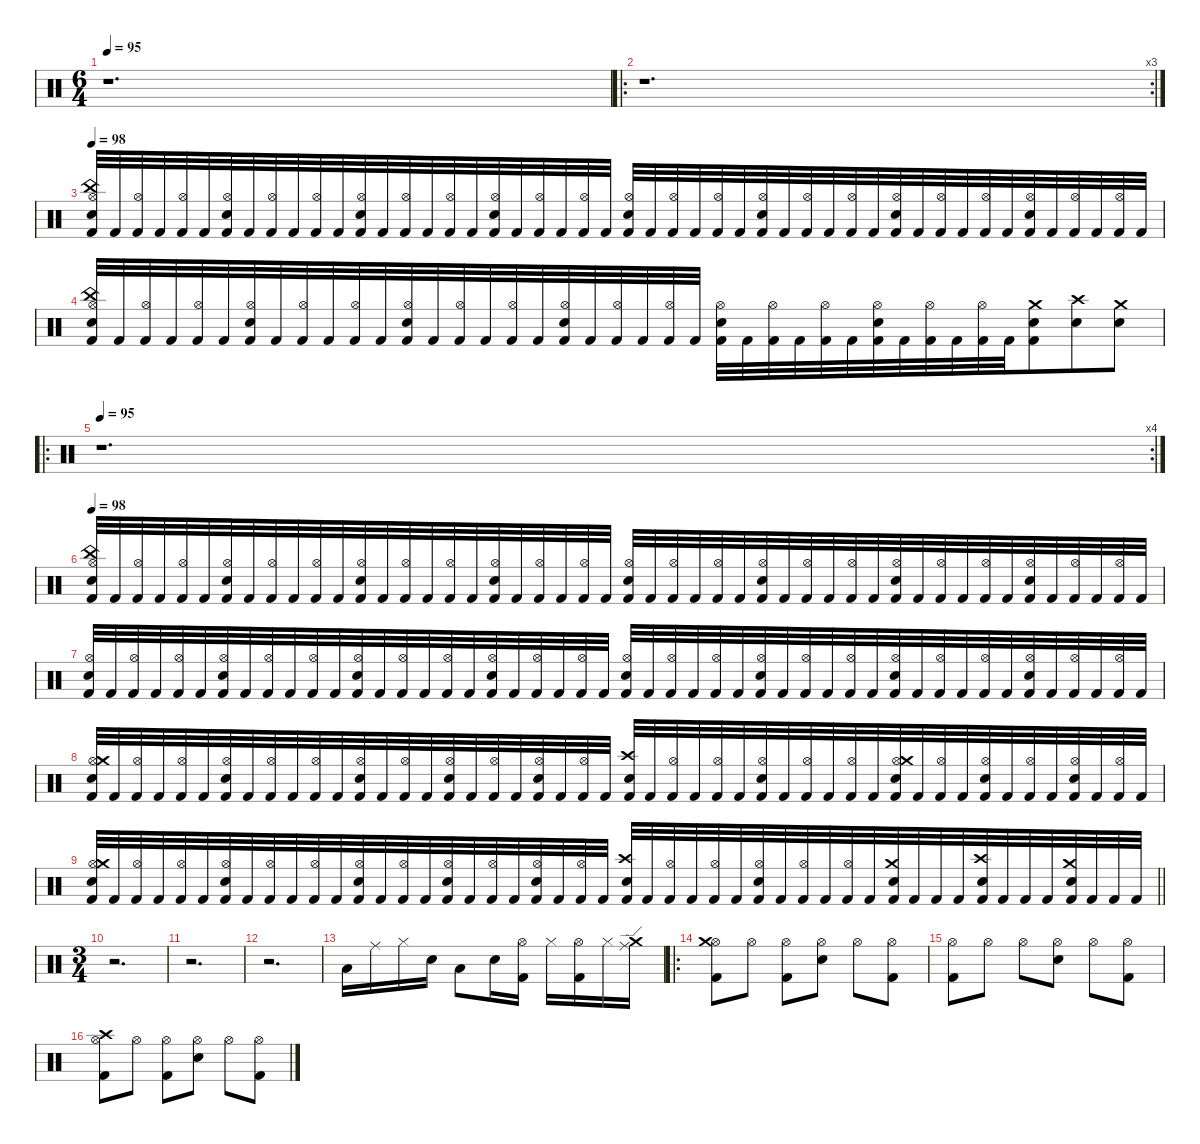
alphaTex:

\defaultSystemsLayout 4
\hideDynamics
\bracketExtendMode nobrackets
\multiBarRest
\singleTrackTrackNamePolicy hidden
\multiTrackTrackNamePolicy hidden
\firstSystemTrackNameMode fullname
\firstSystemTrackNameOrientation horizontal
\otherSystemsTrackNameOrientation horizontal
\track ("Drums" "drm.") {defaultSystemsLayout 4 instrument percussion}
\staff {score}
\articulation defaults
\ts (6 4)
\beaming (8 6 6)
\tempo 95
\clef neutral
\ks c
r.1{d dy fff beam Down} |
\ro
\rc 3
r.1{d beam Down} |
\tempo 98
("Hi-Hat (open)" "China (hit)" "Snare (hit) 2" "Kick (hit) 2").32{dy f beam Up} "Kick (hit) 2".32{dy ff beam Up} ("Hi-Hat (open)" "Kick (hit) 2").32{dy f beam Up} "Kick (hit) 2".32{dy ff beam Up} ("Hi-Hat (open)" "Kick (hit) 2").32{dy f beam Up} "Kick (hit) 2".32{dy ff beam Up} ("Hi-Hat (open)" "Snare (hit) 2" "Kick (hit) 2").32{dy f beam Up} "Kick (hit) 2".32{dy ff beam Up} ("Hi-Hat (open)" "Kick (hit) 2").32{dy f beam Up} "Kick (hit) 2".32{dy ff beam Up} ("Hi-Hat (open)" "Kick (hit) 2").32{dy f beam Up} "Kick (hit) 2".32{dy ff beam Up} ("Hi-Hat (open)" "Snare (hit) 2" "Kick (hit) 2").32{dy f beam Up} "Kick (hit) 2".32{dy ff beam Up} ("Hi-Hat (open)" "Kick (hit) 2").32{dy f beam Up} "Kick (hit) 2".32{dy ff beam Up} ("Hi-Hat (open)" "Kick (hit) 2").32{dy f beam Up} "Kick (hit) 2".32{dy ff beam Up} ("Hi-Hat (open)" "Snare (hit) 2" "Kick (hit) 2").32{dy f beam Up} "Kick (hit) 2".32{dy ff beam Up} ("Hi-Hat (open)" "Kick (hit) 2").32{dy f beam Up} "Kick (hit) 2".32{dy ff beam Up} ("Hi-Hat (open)" "Kick (hit) 2").32{dy f beam Up} "Kick (hit) 2".32{dy ff beam Up} ("Hi-Hat (open)" "Snare (hit) 2" "Kick (hit) 2").32{dy f beam Up} "Kick (hit) 2".32{dy ff beam Up} ("Hi-Hat (open)" "Kick (hit) 2").32{dy f beam Up} "Kick (hit) 2".32{dy ff beam Up} ("Hi-Hat (open)" "Kick (hit) 2").32{dy f beam Up} "Kick (hit) 2".32{dy ff beam Up} ("Hi-Hat (open)" "Snare (hit) 2" "Kick (hit) 2").32{dy f beam Up} "Kick (hit) 2".32{dy ff beam Up} ("Hi-Hat (open)" "Kick (hit) 2").32{dy f beam Up} "Kick (hit) 2".32{dy ff beam Up} ("Hi-Hat (open)" "Kick (hit) 2").32{dy f beam Up} "Kick (hit) 2".32{dy ff beam Up} ("Hi-Hat (open)" "Snare (hit) 2" "Kick (hit) 2").32{dy f beam Up} "Kick (hit) 2".32{dy ff beam Up} ("Hi-Hat (open)" "Kick (hit) 2").32{dy f beam Up} "Kick (hit) 2".32{dy ff beam Up} ("Hi-Hat (open)" "Kick (hit) 2").32{dy f beam Up} "Kick (hit) 2".32{dy ff beam Up} ("Hi-Hat (open)" "Snare (hit) 2" "Kick (hit) 2").32{dy f beam Up} "Kick (hit) 2".32{dy ff beam Up} ("Hi-Hat (open)" "Kick (hit) 2").32{dy f beam Up} "Kick (hit) 2".32{dy ff beam Up} ("Hi-Hat (open)" "Kick (hit) 2").32{dy f beam Up} "Kick (hit) 2".32{dy ff beam Up} |
("Hi-Hat (open)" "China (hit)" "Snare (hit) 2" "Kick (hit) 2").32{dy f beam Up} "Kick (hit) 2".32{dy ff beam Up} ("Hi-Hat (open)" "Kick (hit) 2").32{dy f beam Up} "Kick (hit) 2".32{dy ff beam Up} ("Hi-Hat (open)" "Kick (hit) 2").32{dy f beam Up} "Kick (hit) 2".32{dy ff beam Up} ("Hi-Hat (open)" "Snare (hit) 2" "Kick (hit) 2").32{dy f beam Up} "Kick (hit) 2".32{dy ff beam Up} ("Hi-Hat (open)" "Kick (hit) 2").32{dy f beam Up} "Kick (hit) 2".32{dy ff beam Up} ("Hi-Hat (open)" "Kick (hit) 2").32{dy f beam Up} "Kick (hit) 2".32{dy ff beam Up} ("Hi-Hat (open)" "Snare (hit) 2" "Kick (hit) 2").32{dy f beam Up} "Kick (hit) 2".32{dy ff beam Up} ("Hi-Hat (open)" "Kick (hit) 2").32{dy f beam Up} "Kick (hit) 2".32{dy ff beam Up} ("Hi-Hat (open)" "Kick (hit) 2").32{dy f beam Up} "Kick (hit) 2".32{dy ff beam Up} ("Hi-Hat (open)" "Snare (hit) 2" "Kick (hit) 2").32{dy f beam Up} "Kick (hit) 2".32{dy ff beam Up} ("Hi-Hat (open)" "Kick (hit) 2").32{dy f beam Up} "Kick (hit) 2".32{dy ff beam Up} ("Hi-Hat (open)" "Kick (hit) 2").32{dy f beam Up} "Kick (hit) 2".32{dy ff beam Up} ("Hi-Hat (open)" "Snare (hit) 2" "Kick (hit) 2").32{dy f beam Down} "Kick (hit) 2".32{dy ff beam Down} ("Hi-Hat (open)" "Kick (hit) 2").32{dy f beam Down} "Kick (hit) 2".32{dy ff beam Down} ("Hi-Hat (open)" "Kick (hit) 2").32{dy f beam Down} "Kick (hit) 2".32{dy ff beam Down} ("Hi-Hat (open)" "Snare (hit) 2" "Kick (hit) 2").32{dy f beam Down} "Kick (hit) 2".32{dy ff beam Down} ("Hi-Hat (open)" "Kick (hit) 2").32{dy f beam Down} "Kick (hit) 2".32{dy ff beam Down} ("Hi-Hat (open)" "Kick (hit) 2").32{dy f beam Down} "Kick (hit) 2".32{dy ff beam Down} ("Crash medium (hit)" "Snare (hit) 2" "Kick (hit) 2").8{dy fff beam Down} ("Crash high (hit)" "Snare (hit) 2").8{beam Down} ("Crash medium (hit)" "Snare (hit) 2").8{beam Down} |
\ro
\rc 4
\tempo 95
r.1{d beam Down} |
\tempo 98
("Hi-Hat (open)" "China (hit)" "Snare (hit) 2" "Kick (hit) 2").32{dy f beam Up} "Kick (hit) 2".32{dy ff beam Up} ("Hi-Hat (open)" "Kick (hit) 2").32{dy f beam Up} "Kick (hit) 2".32{dy ff beam Up} ("Hi-Hat (open)" "Kick (hit) 2").32{dy f beam Up} "Kick (hit) 2".32{dy ff beam Up} ("Hi-Hat (open)" "Snare (hit) 2" "Kick (hit) 2").32{dy f beam Up} "Kick (hit) 2".32{dy ff beam Up} ("Hi-Hat (open)" "Kick (hit) 2").32{dy f beam Up} "Kick (hit) 2".32{dy ff beam Up} ("Hi-Hat (open)" "Kick (hit) 2").32{dy f beam Up} "Kick (hit) 2".32{dy ff beam Up} ("Hi-Hat (open)" "Snare (hit) 2" "Kick (hit) 2").32{dy f beam Up} "Kick (hit) 2".32{dy ff beam Up} ("Hi-Hat (open)" "Kick (hit) 2").32{dy f beam Up} "Kick (hit) 2".32{dy ff beam Up} ("Hi-Hat (open)" "Kick (hit) 2").32{dy f beam Up} "Kick (hit) 2".32{dy ff beam Up} ("Hi-Hat (open)" "Snare (hit) 2" "Kick (hit) 2").32{dy f beam Up} "Kick (hit) 2".32{dy ff beam Up} ("Hi-Hat (open)" "Kick (hit) 2").32{dy f beam Up} "Kick (hit) 2".32{dy ff beam Up} ("Hi-Hat (open)" "Kick (hit) 2").32{dy f beam Up} "Kick (hit) 2".32{dy ff beam Up} ("Hi-Hat (open)" "Snare (hit) 2" "Kick (hit) 2").32{dy f beam Up} "Kick (hit) 2".32{dy ff beam Up} ("Hi-Hat (open)" "Kick (hit) 2").32{dy f beam Up} "Kick (hit) 2".32{dy ff beam Up} ("Hi-Hat (open)" "Kick (hit) 2").32{dy f beam Up} "Kick (hit) 2".32{dy ff beam Up} ("Hi-Hat (open)" "Snare (hit) 2" "Kick (hit) 2").32{dy f beam Up} "Kick (hit) 2".32{dy ff beam Up} ("Hi-Hat (open)" "Kick (hit) 2").32{dy f beam Up} "Kick (hit) 2".32{dy ff beam Up} ("Hi-Hat (open)" "Kick (hit) 2").32{dy f beam Up} "Kick (hit) 2".32{dy ff beam Up} ("Hi-Hat (open)" "Snare (hit) 2" "Kick (hit) 2").32{dy f beam Up} "Kick (hit) 2".32{dy ff beam Up} ("Hi-Hat (open)" "Kick (hit) 2").32{dy f beam Up} "Kick (hit) 2".32{dy ff beam Up} ("Hi-Hat (open)" "Kick (hit) 2").32{dy f beam Up} "Kick (hit) 2".32{dy ff beam Up} ("Hi-Hat (open)" "Snare (hit) 2" "Kick (hit) 2").32{dy f beam Up} "Kick (hit) 2".32{dy ff beam Up} ("Hi-Hat (open)" "Kick (hit) 2").32{dy f beam Up} "Kick (hit) 2".32{dy ff beam Up} ("Hi-Hat (open)" "Kick (hit) 2").32{dy f beam Up} "Kick (hit) 2".32{dy ff beam Up} |
("Hi-Hat (open)" "Snare (hit) 2" "Kick (hit) 2").32{dy f beam Up} "Kick (hit) 2".32{dy ff beam Up} ("Hi-Hat (open)" "Kick (hit) 2").32{dy f beam Up} "Kick (hit) 2".32{dy ff beam Up} ("Hi-Hat (open)" "Kick (hit) 2").32{dy f beam Up} "Kick (hit) 2".32{dy ff beam Up} ("Hi-Hat (open)" "Snare (hit) 2" "Kick (hit) 2").32{dy f beam Up} "Kick (hit) 2".32{dy ff beam Up} ("Hi-Hat (open)" "Kick (hit) 2").32{dy f beam Up} "Kick (hit) 2".32{dy ff beam Up} ("Hi-Hat (open)" "Kick (hit) 2").32{dy f beam Up} "Kick (hit) 2".32{dy ff beam Up} ("Hi-Hat (open)" "Snare (hit) 2" "Kick (hit) 2").32{dy f beam Up} "Kick (hit) 2".32{dy ff beam Up} ("Hi-Hat (open)" "Kick (hit) 2").32{dy f beam Up} "Kick (hit) 2".32{dy ff beam Up} ("Hi-Hat (open)" "Kick (hit) 2").32{dy f beam Up} "Kick (hit) 2".32{dy ff beam Up} ("Hi-Hat (open)" "Snare (hit) 2" "Kick (hit) 2").32{dy f beam Up} "Kick (hit) 2".32{dy ff beam Up} ("Hi-Hat (open)" "Kick (hit) 2").32{dy f beam Up} "Kick (hit) 2".32{dy ff beam Up} ("Hi-Hat (open)" "Kick (hit) 2").32{dy f beam Up} "Kick (hit) 2".32{dy ff beam Up} ("Hi-Hat (open)" "Snare (hit) 2" "Kick (hit) 2").32{dy f beam Up} "Kick (hit) 2".32{dy ff beam Up} ("Hi-Hat (open)" "Kick (hit) 2").32{dy f beam Up} "Kick (hit) 2".32{dy ff beam Up} ("Hi-Hat (open)" "Kick (hit) 2").32{dy f beam Up} "Kick (hit) 2".32{dy ff beam Up} ("Hi-Hat (open)" "Snare (hit) 2" "Kick (hit) 2").32{dy f beam Up} "Kick (hit) 2".32{dy ff beam Up} ("Hi-Hat (open)" "Kick (hit) 2").32{dy f beam Up} "Kick (hit) 2".32{dy ff beam Up} ("Hi-Hat (open)" "Kick (hit) 2").32{dy f beam Up} "Kick (hit) 2".32{dy ff beam Up} ("Hi-Hat (open)" "Snare (hit) 2" "Kick (hit) 2").32{dy f beam Up} "Kick (hit) 2".32{dy ff beam Up} ("Hi-Hat (open)" "Kick (hit) 2").32{dy f beam Up} "Kick (hit) 2".32{dy ff beam Up} ("Hi-Hat (open)" "Kick (hit) 2").32{dy f beam Up} "Kick (hit) 2".32{dy ff beam Up} ("Hi-Hat (open)" "Snare (hit) 2" "Kick (hit) 2").32{dy f beam Up} "Kick (hit) 2".32{dy ff beam Up} ("Hi-Hat (open)" "Kick (hit) 2").32{dy f beam Up} "Kick (hit) 2".32{dy ff beam Up} ("Hi-Hat (open)" "Kick (hit) 2").32{dy f beam Up} "Kick (hit) 2".32{dy ff beam Up} |
("Hi-Hat (open)" "Crash medium (hit)" "Snare (hit) 2" "Kick (hit) 2").32{dy f beam Up} "Kick (hit) 2".32{dy ff beam Up} ("Hi-Hat (open)" "Kick (hit) 2").32{dy f beam Up} "Kick (hit) 2".32{dy ff beam Up} ("Hi-Hat (open)" "Kick (hit) 2").32{dy f beam Up} "Kick (hit) 2".32{dy ff beam Up} ("Hi-Hat (open)" "Snare (hit) 2" "Kick (hit) 2").32{dy f beam Up} "Kick (hit) 2".32{dy ff beam Up} ("Hi-Hat (open)" "Kick (hit) 2").32{dy f beam Up} "Kick (hit) 2".32{dy ff beam Up} ("Hi-Hat (open)" "Kick (hit) 2").32{dy f beam Up} "Kick (hit) 2".32{dy ff beam Up} ("Hi-Hat (open)" "Snare (hit) 2" "Kick (hit) 2").32{dy f beam Up} "Kick (hit) 2".32{dy ff beam Up} ("Hi-Hat (open)" "Kick (hit) 2").32{dy f beam Up} "Kick (hit) 2".32{dy ff beam Up} ("Hi-Hat (open)" "Snare (hit) 2" "Kick (hit) 2").32{dy f beam Up} "Kick (hit) 2".32{dy ff beam Up} ("Hi-Hat (open)" "Kick (hit) 2").32{dy f beam Up} "Kick (hit) 2".32{dy ff beam Up} ("Hi-Hat (open)" "Snare (hit) 2" "Kick (hit) 2").32{dy f beam Up} "Kick (hit) 2".32{dy ff beam Up} ("Hi-Hat (open)" "Kick (hit) 2").32{dy f beam Up} "Kick (hit) 2".32{dy ff beam Up} ("Crash high (hit)" "Snare (hit) 2" "Kick (hit) 2").32{dy fff beam Up} "Kick (hit) 2".32{dy ff beam Up} ("Hi-Hat (open)" "Kick (hit) 2").32{dy f beam Up} "Kick (hit) 2".32{dy ff beam Up} ("Hi-Hat (open)" "Kick (hit) 2").32{dy f beam Up} "Kick (hit) 2".32{dy ff beam Up} ("Hi-Hat (open)" "Snare (hit) 2" "Kick (hit) 2").32{dy f beam Up} "Kick (hit) 2".32{dy ff beam Up} ("Hi-Hat (open)" "Kick (hit) 2").32{dy f beam Up} "Kick (hit) 2".32{dy ff beam Up} ("Hi-Hat (open)" "Kick (hit) 2").32{dy f beam Up} "Kick (hit) 2".32{dy ff beam Up} ("Hi-Hat (open)" "Crash medium (hit)" "Snare (hit) 2" "Kick (hit) 2").32{dy f beam Up} "Kick (hit) 2".32{dy ff beam Up} ("Hi-Hat (open)" "Kick (hit) 2").32{dy f beam Up} "Kick (hit) 2".32{dy ff beam Up} ("Hi-Hat (open)" "Snare (hit) 2" "Kick (hit) 2").32{dy f beam Up} "Kick (hit) 2".32{dy ff beam Up} ("Hi-Hat (open)" "Kick (hit) 2").32{dy f beam Up} "Kick (hit) 2".32{dy ff beam Up} ("Hi-Hat (open)" "Snare (hit) 2" "Kick (hit) 2").32{dy f beam Up} "Kick (hit) 2".32{dy ff beam Up} ("Hi-Hat (open)" "Kick (hit) 2").32{dy f beam Up} "Kick (hit) 2".32{dy ff beam Up} |
\barLineRight lightlight
("Hi-Hat (open)" "Crash medium (hit)" "Snare (hit) 2" "Kick (hit) 2").32{dy f beam Up} "Kick (hit) 2".32{dy ff beam Up} ("Hi-Hat (open)" "Kick (hit) 2").32{dy f beam Up} "Kick (hit) 2".32{dy ff beam Up} ("Hi-Hat (open)" "Kick (hit) 2").32{dy f beam Up} "Kick (hit) 2".32{dy ff beam Up} ("Hi-Hat (open)" "Snare (hit) 2" "Kick (hit) 2").32{dy f beam Up} "Kick (hit) 2".32{dy ff beam Up} ("Hi-Hat (open)" "Kick (hit) 2").32{dy f beam Up} "Kick (hit) 2".32{dy ff beam Up} ("Hi-Hat (open)" "Kick (hit) 2").32{dy f beam Up} "Kick (hit) 2".32{dy ff beam Up} ("Hi-Hat (open)" "Snare (hit) 2" "Kick (hit) 2").32{dy f beam Up} "Kick (hit) 2".32{dy ff beam Up} ("Hi-Hat (open)" "Kick (hit) 2").32{dy f beam Up} "Kick (hit) 2".32{dy ff beam Up} ("Hi-Hat (open)" "Snare (hit) 2" "Kick (hit) 2").32{dy f beam Up} "Kick (hit) 2".32{dy ff beam Up} ("Hi-Hat (open)" "Kick (hit) 2").32{dy f beam Up} "Kick (hit) 2".32{dy ff beam Up} ("Hi-Hat (open)" "Snare (hit) 2" "Kick (hit) 2").32{dy f beam Up} "Kick (hit) 2".32{dy ff beam Up} ("Hi-Hat (open)" "Kick (hit) 2").32{dy f beam Up} "Kick (hit) 2".32{dy ff beam Up} ("Crash high (hit)" "Snare (hit) 2" "Kick (hit) 2").32{dy fff beam Up} "Kick (hit) 2".32{dy ff beam Up} ("Hi-Hat (open)" "Kick (hit) 2").32{dy f beam Up} "Kick (hit) 2".32{dy ff beam Up} ("Hi-Hat (open)" "Kick (hit) 2").32{dy f beam Up} "Kick (hit) 2".32{dy ff beam Up} ("Hi-Hat (open)" "Snare (hit) 2" "Kick (hit) 2").32{dy f beam Up} "Kick (hit) 2".32{dy ff beam Up} ("Hi-Hat (open)" "Kick (hit) 2").32{dy f beam Up} "Kick (hit) 2".32{dy ff beam Up} ("Hi-Hat (open)" "Kick (hit) 2").32{dy f beam Up} "Kick (hit) 2".32{dy ff beam Up} ("Crash medium (hit)" "Snare (hit) 2" "Kick (hit) 2").32{dy fff beam Up} "Kick (hit) 2".32{dy ff beam Up} "Kick (hit) 2".32{beam Up} "Kick (hit) 2".32{beam Up} ("Crash high (hit)" "Snare (hit) 2" "Kick (hit) 2").32{dy fff beam Up} "Kick (hit) 2".32{dy ff beam Up} "Kick (hit) 2".32{beam Up} "Kick (hit) 2".32{beam Up} ("Crash medium (hit)" "Snare (hit) 2" "Kick (hit) 2").32{dy fff beam Up} "Kick (hit) 2".32{dy ff beam Up} "Kick (hit) 2".32{beam Up} "Kick (hit) 2".32{beam Up} |
\ts (3 4)
\beaming (8 2 2 2)
r.2{d beam Down} |
r.2{d beam Down} |
r.2{d beam Down} |
"Low Tom (hit)".16{beam Down} "Ride (middle)".16{beam Down} "Hi-Hat (closed)".16{dy fff beam Down} "Snare (hit) 2".16{beam Down} "Low Tom (hit)".8{dy f beam Down} "Snare (hit) 2".16{dy ff beam Down} ("Hi-Hat (open)" "Kick (hit) 2").16{beam Down} "Hi-Hat (closed)".16{beam Down} ("Hi-Hat (open)" "Kick (hit) 2").16{beam Down} "Hi-Hat (closed)".16{beam Down} ("Ride (edge)" "Crash medium (hit)").16{beam Down} |
\ro
("Hi-Hat (open)" "Crash medium (hit)" "Kick (hit) 2").8{beam Down} "Hi-Hat (open)".8{beam Down} ("Hi-Hat (open)" "Kick (hit) 2").8{beam Down} ("Hi-Hat (open)" "Snare (hit) 2").8{beam Down} "Hi-Hat (open)".8{beam Down} ("Hi-Hat (open)" "Kick (hit) 2").8{beam Down} |
("Hi-Hat (open)" "Kick (hit) 2").8{beam Down} "Hi-Hat (open)".8{beam Down} "Hi-Hat (open)".8{beam Down} ("Hi-Hat (open)" "Snare (hit) 2").8{beam Down} "Hi-Hat (open)".8{beam Down} ("Hi-Hat (open)" "Kick (hit) 2").8{beam Down} |
("Hi-Hat (open)" "Crash high (hit)" "Kick (hit) 2").8{beam Down} "Hi-Hat (open)".8{beam Down} ("Hi-Hat (open)" "Kick (hit) 2").8{beam Down} ("Hi-Hat (open)" "Snare (hit) 2").8{beam Down} "Hi-Hat (open)".8{beam Down} ("Hi-Hat (open)" "Kick (hit) 2").8{beam Down}
